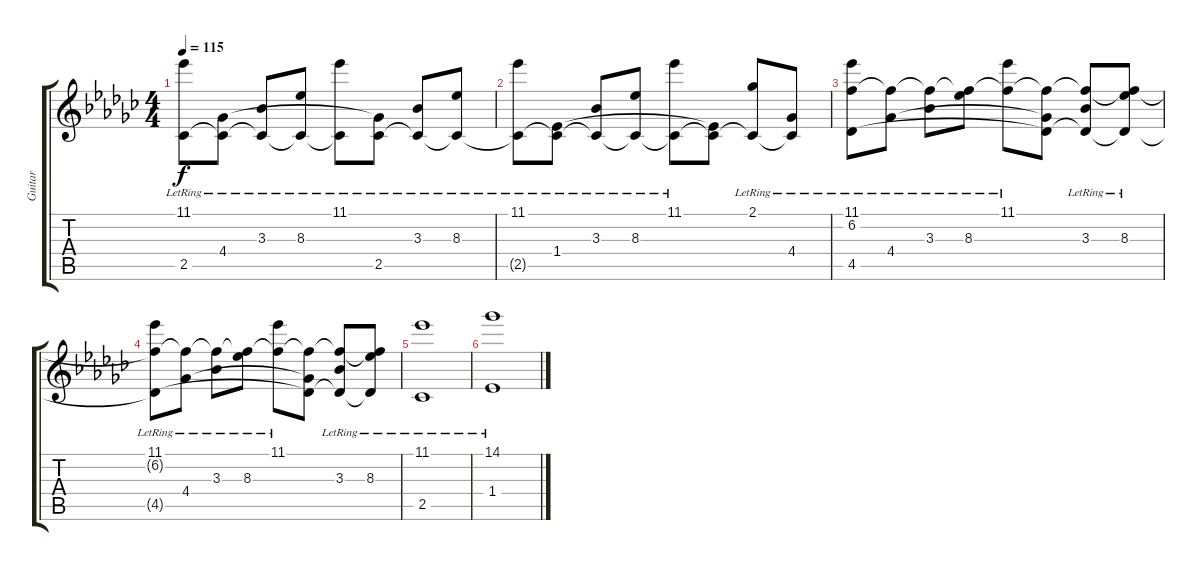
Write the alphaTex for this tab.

\track ("Guitar" "Guitar") {instrument electricguitarjazz}
\staff {score tabs}
\tuning (E4 B3 G3 D3 A2 E2) {hide}
\ts (4 4)
\tempo 115
\clef g2
\ks gb
(11.1{lr} 2.5{lr}).8{dy f} (4.4{lr} 2.5{t}).8 (3.3{lr} 2.5{t}).8 (8.3{lr} 2.5{t}).8 (11.1{lr} 2.5{t}).8 (4.4{t} 2.5{lr}).8 (3.3{lr} 2.5{t}).8 (8.3{lr} 2.5{t}).8 |
(11.1{lr} 2.5{t}).8 (1.4{lr} 2.5{t}).8 (3.3{lr} 2.5{t}).8 (8.3{lr} 2.5{t}).8 (11.1{lr} 2.5{t}).8 (1.4{t} 2.5{t}).8 (2.1{lr} 2.5{t}).8 (4.4{lr} 2.5{t}).8 |
(11.1{lr} 6.2{lr} 4.5{lr}).8 (6.2{t} 4.4{lr}).8 (6.2{t} 3.3{lr}).8 (6.2{t} 8.3{lr}).8 (11.1{lr} 6.2{t}).8 (6.2{t} 4.4{t} 4.5{t}).8 (6.2{t} 3.3{lr} 4.5{t}).8 (6.2{t} 8.3{lr} 4.5{t}).8 |
(11.1{lr} 6.2{t} 4.5{t}).8 (6.2{t} 4.4{lr}).8 (6.2{t} 3.3{lr}).8 (6.2{t} 8.3{lr}).8 (11.1{lr} 6.2{t}).8 (6.2{t} 4.4{t} 4.5{t}).8 (6.2{t} 3.3{lr} 4.5{t}).8 (6.2{t} 8.3{lr} 4.5{t}).8 |
(11.1{lr} 2.5{lr}).1 |
(14.1{lr} 1.4{lr}).1
